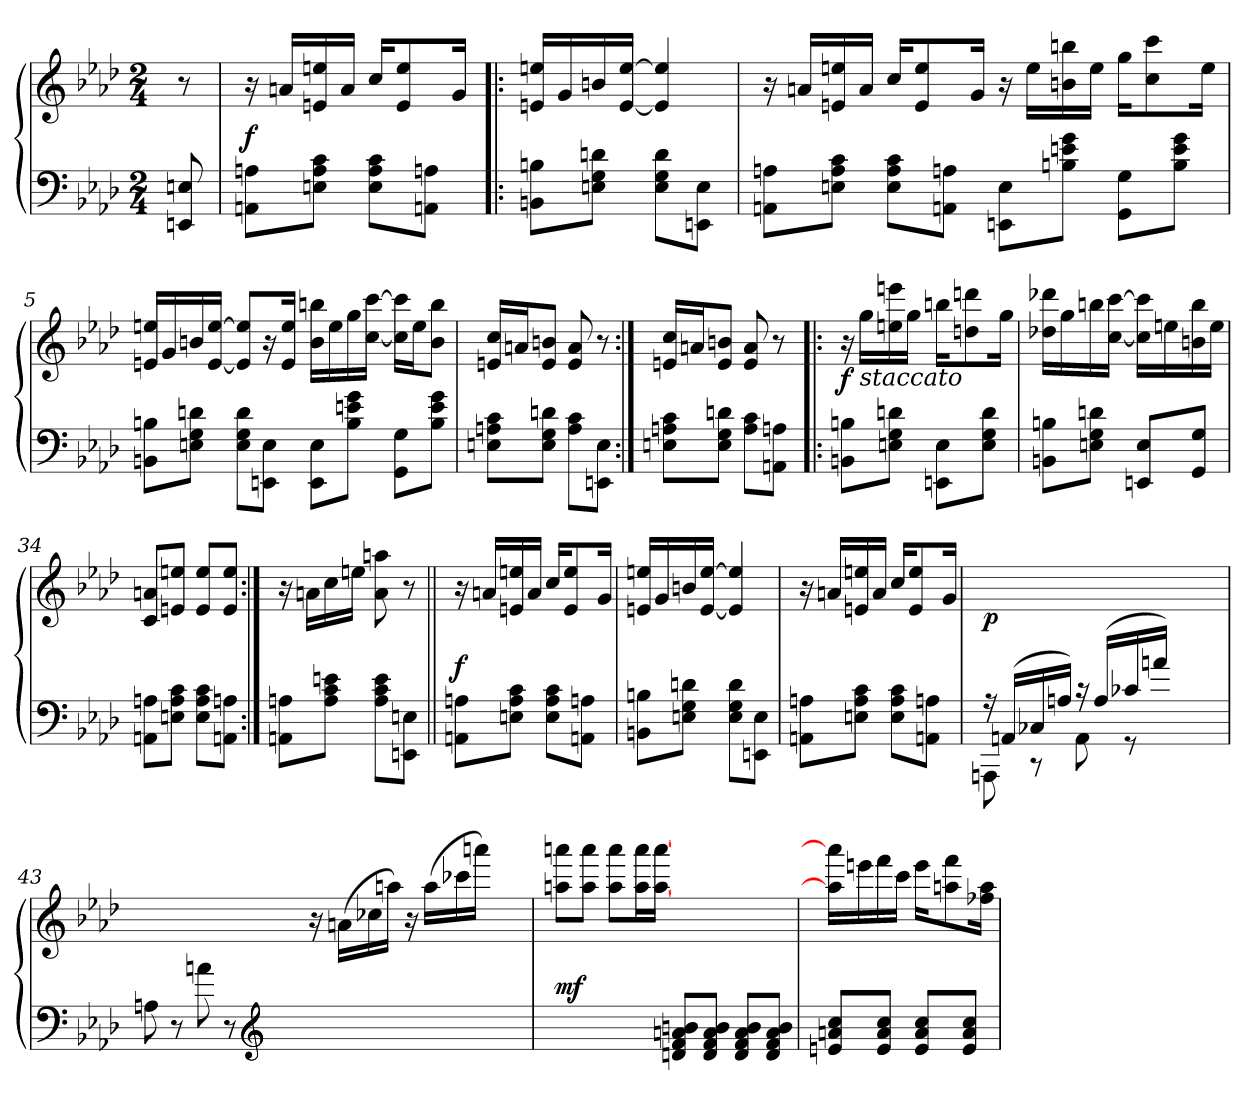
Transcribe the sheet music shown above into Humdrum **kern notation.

**kern	**kern	**dynam
*part1	*part1	*part1
*staff2	*staff1	*staff1/2
*clefF4	*clefG2	*
*k[b-e-a-d-]	*k[b-e-a-d-]	*
*M2/4	*M2/4	*
=1	=1	=1
8E/ 8EE/	8r	.
=2	=2	=2
!	!	!LO:DY:a=2
8AA\ 8A\L	16r	f
.	16a/LL	.
8A\ 8E\ 8c\J	16ee/ 16e/	.
.	16a/JJ	.
8A\ 8E\ 8c\L	16cc/KL	.
.	8ee/ 8e/	.
8AAn\ 8An\J	.	.
.	16g/Jk	.
=3!|:	=3!|:	=3!|:
8BB\ 8B\L	16ee/ 16e/LL	.
.	16g/	.
8E\ 8d\ 8G\J	16b/	.
.	[16ee/ [16e/JJ	.
8d\ 8G\ 8E\L	4ee]/ 4e]/	.
8EE\ 8E\J	.	.
=4	=4	=4
8AA\ 8A\L	16r	.
.	16a/LL	.
8A\ 8c\ 8E\J	16e/ 16ee/	.
.	16a/JJ	.
8E\ 8A\ 8c\L	16cc/KL	.
.	8ee/ 8e/	.
8AAn\ 8An\J	.	.
.	16g/Jk	.
8EE\ 8E\L	16r	.
.	16ee\LL	.
8g\ 8B\ 8e\J	16bb\ 16b\	.
.	16ee\JJ	.
8GG\ 8G\L	16gg\KL	.
.	8cc\ 8ccc\	.
8g\ 8e\ 8B\J	.	.
.	16ee\Jk	.
=5	=5	=5
8BB\ 8B\L	16e/ 16ee/LL	.
.	16g/	.
8d\ 8G\ 8E\J	16b/	.
.	[16e/ [16ee/JJ	.
8d\ 8E\ 8G\L	8ee]/ 8e]/L	.
8E\ 8EE\J	16r	.
.	16e/ 16ee/Jk	.
8EE\ 8E\L	16b\ 16bb\LL	.
.	16ee\	.
8g\ 8e\ 8B\J	16gg\	.
.	[16cc\ [16ccc\JJ	.
8G\ 8GG\L	16ccc]\ 16cc]\LL	.
.	16ee\J	.
8g\ 8e\ 8B\J	8bb\ 8b\J	.
!!LO:LB:g=z
=17	=17	=17
8E\ 8A\ 8c\L	16cc/ 16e/LL	.
.	16a/J	.
8G\ 8d\ 8E\J	8e/ 8b/J	.
8A\ 8c\L	8e/ 8a/	.
8E\ 8EE\J	8r	.
!!LO:LB:g=z
=18:|!	=18:|!	=18:|!
8E\ 8A\ 8c\L	16e/ 16cc/LL	.
.	16a/J	.
8G\ 8d\ 8E\J	8e/ 8b/J	.
8A\ 8c\L	8e/ 8a/	.
8An\ 8AAn\J	8r	.
=19!|:	=19!|:	=19!|:
!	!	!LO:DY:b
8BB\ 8B\L	16r	f
!	!LO:TX:b:i:t=staccato	!
.	16gg\LL	.
8G\ 8d\ 8E\J	16ee\ 16eee\	.
.	16gg\JJ	.
8E\ 8EE\L	16bb\KL	.
.	8dddn\ 8ddn\	.
8E\ 8d\ 8G\J	.	.
.	16gg\Jk	.
=20	=20	=20
8BB\ 8B\L	16dd-X\ 16ddd-X\LL	.
.	16gg\	.
8G\ 8d\ 8E\J	16bb\	.
.	[16cc\ [16ccc\JJ	.
8E/ 8EE/L	16ccc]\ 16cc]\LL	.
.	16ee\	.
8G/ 8GG/J	16b\ 16bb\	.
.	16ee\JJ	.
!!LO:LB:g=z
=34	=34	=34
8AA\ 8A\L	8c/ 8a/L	.
8A\ 8c\ 8E\J	8ee/ 8e/J	.
8E\ 8A\ 8c\L	8ee/ 8e/L	.
8An\ 8AAn\J	8ee/ 8e/J	.
=35:|!	=35:|!	=35:|!
8A\ 8AA\L	16r	.
.	16a\LL	.
8A\ 8e\ 8c\J	16cc\	.
.	16ee\JJ	.
8e\ 8c\ 8A\L	8a\ 8aa\	.
8E\ 8EE\J	8r	.
=36||	=36||	=36||
!	!	!LO:DY:a=2
8A\ 8AA\L	16r	f
.	16a/LL	.
8A\ 8E\ 8c\J	16ee/ 16e/	.
.	16a/JJ	.
8A\ 8E\ 8c\L	16cc/KL	.
.	8ee/ 8e/	.
8AAn\ 8An\J	.	.
.	16g/Jk	.
=37	=37	=37
8BB\ 8B\L	16ee/ 16e/LL	.
.	16g/	.
8E\ 8d\ 8G\J	16b/	.
.	[16ee/ [16e/JJ	.
8d\ 8G\ 8E\L	4ee]/ 4e]/	.
8EE\ 8E\J	.	.
!!LO:LB:g=z
=38	=38	=38
8AA\ 8A\L	16r	.
.	16a/LL	.
8c\ 8A\ 8E\J	16ee/ 16e/	.
.	16a/JJ	.
8E\ 8A\ 8c\L	16cc/KL	.
.	8e/ 8ee/	.
8An\ 8AAn\J	.	.
.	16g/Jk	.
!!LO:PB:g=z
=42	=42	=42
*^	*	*
!	!	!	!LO:DY:b
16r	(<8AAA\	2ryy	p
(<16AA/LL	.	.	.
16C-X/	8r	.	.
16A/JJ)	.	.	.
16r	8AA\	.	.
(<16A/LL	.	.	.
16c-X/	8r	.	.
16a/JJ)	.	.	.
2ryy	2ryy	2ryy	.
=43	=43	=43	=43
2ryy	8A\	2ryy	.
.	8r	.	.
.	8a\	.	.
.	8r	.	.
*clefG2	*	*	*
2ryy	2ryy	4ryy	.
.	.	16r	.
.	.	(>16a\LL	.
.	.	16cc-X\	.
.	.	16aa\JJ)	.
2ryy	2ryy	16r	.
.	.	(>16aa\LL	.
.	.	16ccc-X\	.
.	.	16aaa\JJ)	.
.	.	4ryy	.
*v	*v	*	*
=44	=44	=44
!	!	!LO:DY:a=2
2ryy	8aa\ 8aaa\L	mf
.	8aaa\ 8aa\J	.
.	8aa\ 8aaa\L	.
.	16aa\ 16aaa\L	.
.	[16aaa\ [16aa\JJ	.
8dn/ 8f/ 8a/ 8bn/L	2ryy	.
8f/ 8a/ 8d/ 8b/J	.	.
8d/ 8f/ 8a/ 8b/L	.	.
8d/ 8f/ 8a/ 8b/J	.	.
=45	=45	=45
8e/ 8a/ 8cc/L	16aaa]\ 16aa]\LL	.
.	16eee\	.
8a/ 8e/ 8cc/J	16fff\	.
.	16ccc\JJ	.
8e/ 8a/ 8cc/L	16eee\KL	.
.	8fff\ 8aa\	.
8e/ 8a/ 8cc/J	.	.
.	(>(<(>16ff-X\ 16aa\Jk	.
=	=	=
*-	*-	*-
